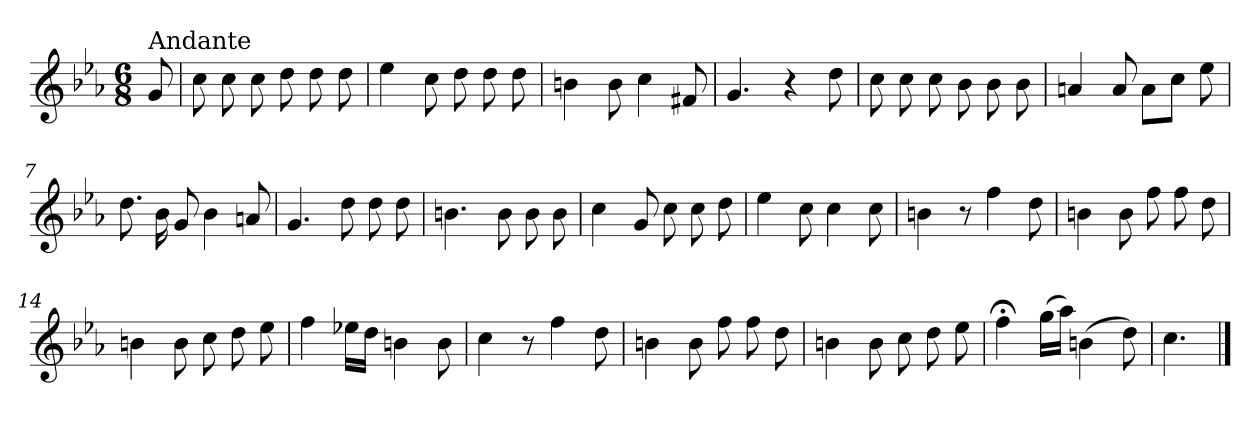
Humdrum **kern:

**kern
*part1
*staff1
*clefG2
*k[b-e-a-]
*c:
*M6/8
=
!LO:TX:a:t=Andante
8g/
=1
8cc\
8cc\
8cc\
8dd\
8dd\
8dd\
=2
4ee-\
8cc\
8dd\
8dd\
8dd\
=3
4bn\
8b\
4cc\
8f#X/
=4
4.g/
4r
8dd\
=5
8cc\
8cc\
8cc\
8b-\
8b-\
8b-\
!!LO:LB:g=z
=6
4an/
8a/
8a\L
8cc\J
8ee-\
=7
8.dd\
16b-\
8g/
4b-\
8an/
=8
4.g/
8dd\
8dd\
8dd\
=9
4.bn\
8b\
8b\
8b\
=10
4cc\
8g/
8cc\
8cc\
8dd\
=11
4ee-\
8cc\
4cc\
8cc\
!!LO:LB:g=z
=12
4bn\
8r
4ff\
8dd\
=13
4bn\
8b\
8ff\
8ff\
8dd\
=14
4bn\
8b\
8cc\
8dd\
8ee-\
=15
4ff\
16ee-X\LL
16dd\JJ
4bn\
8b\
=16
4cc\
8r
4ff\
8dd\
=17
4bn\
8b\
8ff\
8ff\
8dd\
!!LO:LB:g=z
=18
4bn\
8b\
8cc\
8dd\
8ee-\
=19
4ff;<\
(>16gg\LL
16aa-\JJ)
(>4bn\
8dd\)
=20
4.cc\
==
*-
